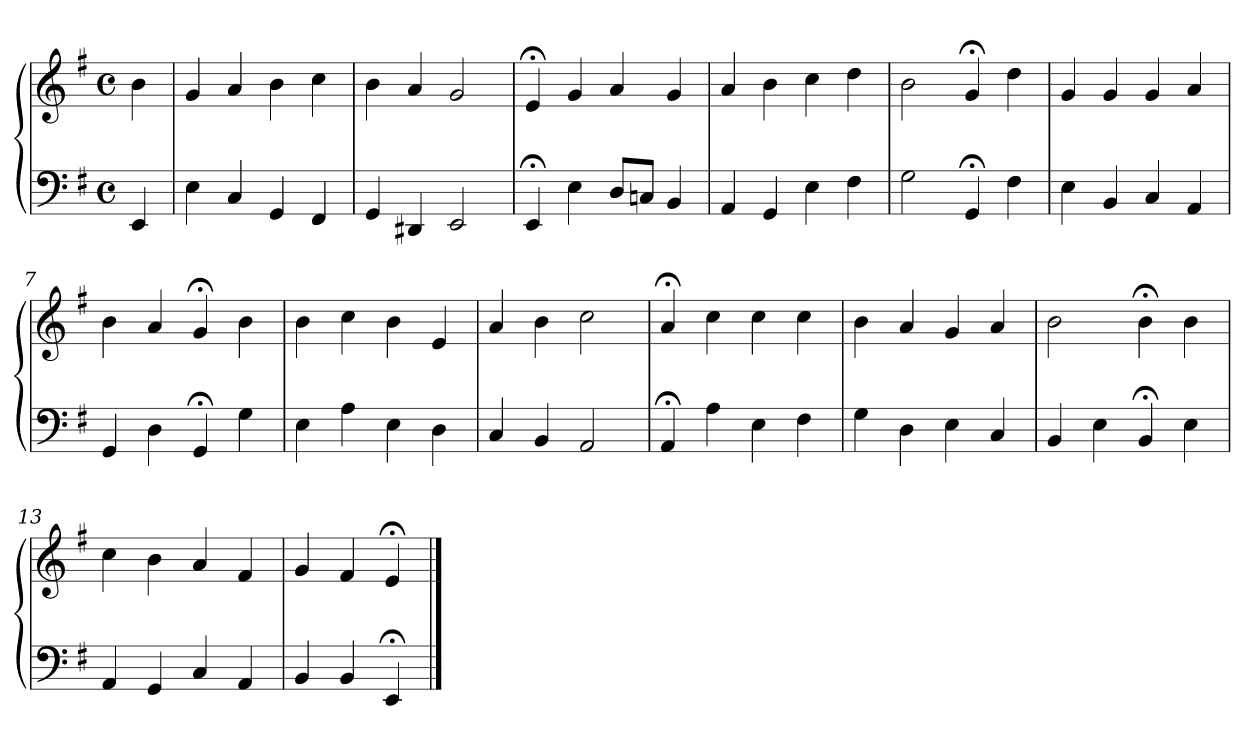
**kern	**kern
*part1	*part1
*staff2	*staff1
*clefF4	*clefG2
*k[f#]	*k[f#]
*M4/4	*M4/4
*met(c)	*met(c)
=	=
4EE	4b
=1	=1
4E	4g
4C	4a
4GG	4b
4FF#	4cc
=2	=2
4GG	4b
4DD#X	4a
2EE	2g
=3	=3
4EE;<	4e;<
4E	4g
8DL	4a
8CnJ	.
4BB	4g
=4	=4
4AA	4a
4GG	4b
4E	4cc
4F#	4dd
=5	=5
2G	2b
4GG;<	4g;<
4F#	4dd
=6	=6
4E	4g
4BB	4g
4C	4g
4AA	4a
=7	=7
4GG	4b
4D	4a
4GG;<	4g;<
4G	4b
!!LO:LB:g=z
=8	=8
4E	4b
4A	4cc
4E	4b
4D	4e
=9	=9
4C	4a
4BB	4b
2AA	2cc
=10	=10
4AA;<	4a;<
4A	4cc
4E	4cc
4F#	4cc
=11	=11
4G	4b
4D	4a
4E	4g
4C	4a
=12	=12
4BB	2b
4E	.
4BB;<	4b;<
4E	4b
=13	=13
4AA	4cc
4GG	4b
4C	4a
4AA	4f#
=14	=14
4BB	4g
4BB	4f#
4EE;<	4e;<
==	==
*-	*-
